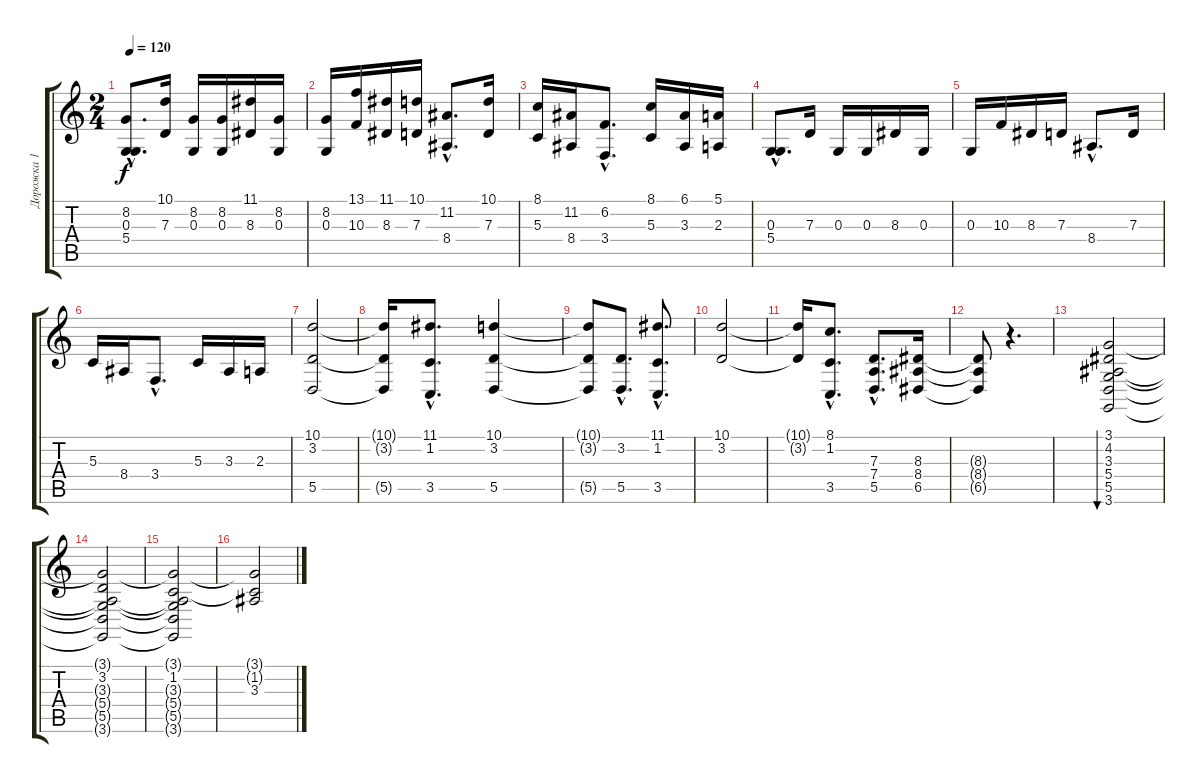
\track ("Дорожка 1" "Дорожка 1") {instrument stringensemble1}
\staff {score tabs}
\tuning (E4 B3 G3 D3 A2 E2) {hide}
\ts (2 4)
\tempo 120
\clef g2
\ks c
(8.2{hac} 0.3{hac} 5.4{hac}).8{d dy f} (10.1 7.3).16 (8.2 0.3).16 (8.2 0.3).16 (11.1 8.3).16 (8.2 0.3).16 |
(8.2 0.3).16 (13.1 10.3).16 (11.1 8.3).16 (10.1 7.3).16 (11.2{hac} 8.4{hac}).8{d} (10.1 7.3).16 |
(8.1 5.3).16 (11.2 8.4).16 (6.2{hac} 3.4{hac}).8{d} (8.1 5.3).16 (6.1 3.3).16 (5.1 2.3).16 |
(0.3{hac} 5.4{hac}).8{d} 7.3.16 0.3.16 0.3.16 8.3.16 0.3.16 |
0.3.16 10.3.16 8.3.16 7.3.16 8.4{hac}.8{d} 7.3.16 |
5.3.16 8.4.16 3.4{hac}.8{d} 5.3.16 3.3.16 2.3.16 |
(10.1 3.2 5.5).2 |
(10.1{t} 3.2{t} 5.5{t}).16 (11.1{hac} 1.2{hac} 3.5{hac}).8{d} (10.1 3.2 5.5).4 |
(10.1{t} 3.2{t} 5.5{t}).8 (3.2{hac} 5.5{hac}).8{d} (11.1{hac} 1.2{hac} 3.5{hac}).8{d} |
(10.1 3.2).2 |
(10.1{t} 3.2{t}).16 (8.1{hac} 1.2{hac} 3.5{hac}).8{d} (7.3{hac} 7.4{hac} 5.5{hac}).8{d} (8.3 8.4 6.5).16 |
(8.3{t} 8.4{t} 6.5{t}).8 r.4{d} |
(3.1 4.2 3.3 5.4 5.5 3.6).2{bu 120} |
(3.1{t} 3.2 3.3{t} 5.4{t} 5.5{t} 3.6{t}).2 |
(3.1{t} 1.2 3.3{t} 5.4{t} 5.5{t} 3.6{t}).2 |
(3.1{t} 1.2{t} 3.3).2
